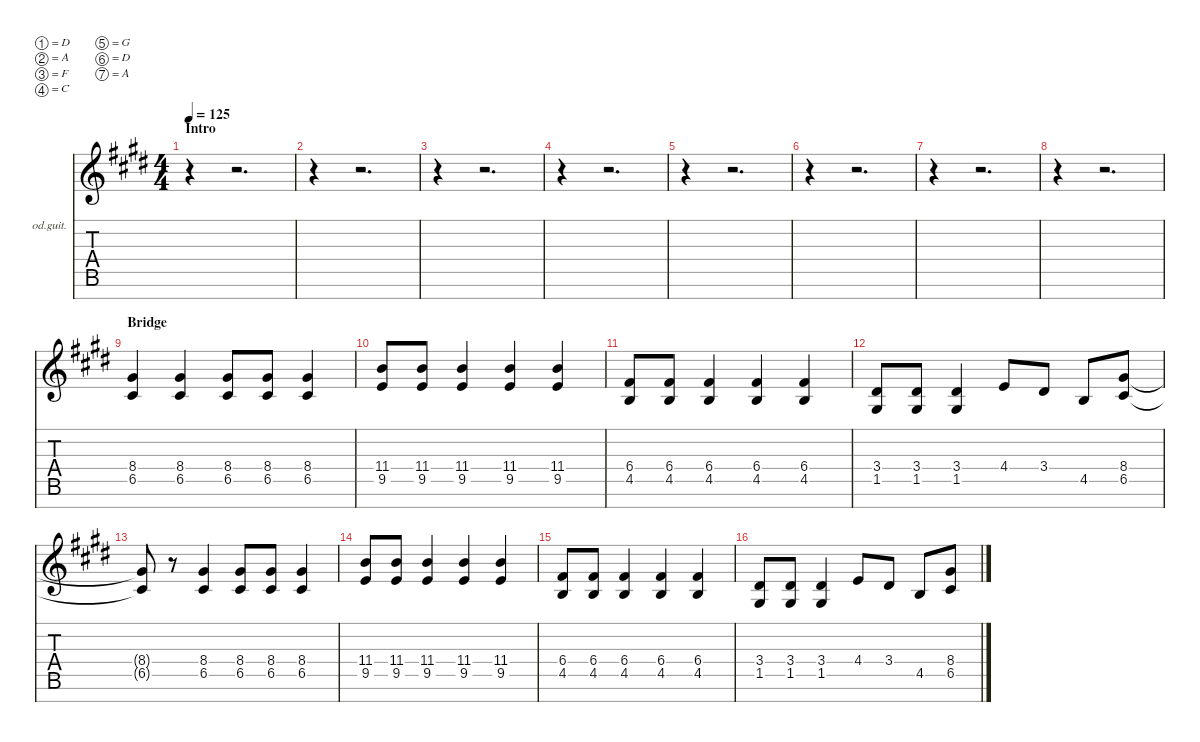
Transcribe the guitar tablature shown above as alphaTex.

\defaultSystemsLayout 4
\hideDynamics
\bracketExtendMode nobrackets
\firstSystemTrackNameOrientation horizontal
\otherSystemsTrackNameOrientation horizontal
\track ("7str" "od.guit.") {defaultSystemsLayout 4 solo instrument overdrivenguitar}
\staff {score tabs}
\tuning (D4 A3 F3 C3 G2 D2 A1)
\ts (4 4)
\beaming (8 2 2 2 2)
\section ("" "Intro")
\scale
1.26223
\tempo 125
\accidentals auto
\clef g2
\ottava regular
\simile none
\ks c#minor
r.4{dy mf instrument overdrivenguitar beam Down} r.2{d beam Down} |
\scale
0.912591 r.4{beam Down} r.2{d beam Down} |
\scale
0.912591 r.4{beam Down} r.2{d beam Down} |
\scale
0.912591 r.4{beam Down} r.2{d beam Down} |
\scale
1.20529 r.4{beam Down} r.2{d beam Down} |
\scale
0.925674 r.4{beam Down} r.2{d beam Down} |
\scale
0.925674 r.4{beam Down} r.2{d beam Down} |
\scale
0.943358 r.4{beam Down} r.2{d beam Down} |
\section ("" "Bridge")
\scale
1.20972
\scale
1.20972 (8.4{acc #} 6.5{acc #}).4{beam Up} (8.4{acc #} 6.5{acc #}).4{beam Up} (8.4{acc #} 6.5{acc #}).8{beam Up} (8.4{acc #} 6.5{acc #}).8{beam Up} (8.4{acc #} 6.5{acc #}).4{beam Up} |
\scale
0.930095
\scale
0.930095 (11.4{acc forcenatural} 9.5{acc forcenatural}).8{beam Up} (11.4{acc forcenatural} 9.5{acc forcenatural}).8{beam Up} (11.4{acc forcenatural} 9.5{acc forcenatural}).4{beam Up} (11.4{acc forcenatural} 9.5{acc forcenatural}).4{beam Up} (11.4{acc forcenatural} 9.5{acc forcenatural}).4{beam Up} |
\scale
0.930095
\scale
0.930095 (6.4{acc #} 4.5{acc forcenatural}).8{beam Up} (6.4{acc #} 4.5{acc forcenatural}).8{beam Up} (6.4{acc #} 4.5{acc forcenatural}).4{beam Up} (6.4{acc #} 4.5{acc forcenatural}).4{beam Up} (6.4{acc #} 4.5{acc forcenatural}).4{beam Up} |
\scale
0.930095
\scale
0.930095 (3.4{acc #} 1.5{acc #}).8{beam Up} (3.4{acc #} 1.5{acc #}).8{beam Up} (3.4{acc #} 1.5{acc #}).4{beam Up} 4.4{acc forcenatural}.8{beam Up} 3.4{acc #}.8{beam Up} 4.5{acc forcenatural}.8{beam Up} (8.4{acc #} 6.5{acc #}).8{beam Up} |
\scale
1.20529
\scale
1.20529 (8.4{t acc #} 6.5{t acc #}).8{beam Up} r.8{beam Up} (8.4{acc #} 6.5{acc #}).4{beam Up} (8.4{acc #} 6.5{acc #}).8{beam Up} (8.4{acc #} 6.5{acc #}).8{beam Up} (8.4{acc #} 6.5{acc #}).4{beam Up} |
\scale
0.925674
\scale
0.925674 (11.4{acc forcenatural} 9.5{acc forcenatural}).8{beam Up} (11.4{acc forcenatural} 9.5{acc forcenatural}).8{beam Up} (11.4{acc forcenatural} 9.5{acc forcenatural}).4{beam Up} (11.4{acc forcenatural} 9.5{acc forcenatural}).4{beam Up} (11.4{acc forcenatural} 9.5{acc forcenatural}).4{beam Up} |
\scale
0.925674
\scale
0.925674 (6.4{acc #} 4.5{acc forcenatural}).8{beam Up} (6.4{acc #} 4.5{acc forcenatural}).8{beam Up} (6.4{acc #} 4.5{acc forcenatural}).4{beam Up} (6.4{acc #} 4.5{acc forcenatural}).4{beam Up} (6.4{acc #} 4.5{acc forcenatural}).4{beam Up} |
\scale
0.943358
\scale
0.943358 (3.4{acc #} 1.5{acc #}).8{beam Up} (3.4{acc #} 1.5{acc #}).8{beam Up} (3.4{acc #} 1.5{acc #}).4{beam Up} 4.4{acc forcenatural}.8{beam Up} 3.4{acc #}.8{beam Up} 4.5{acc forcenatural}.8{beam Up} (8.4{acc #} 6.5{acc #}).8{beam Up}
